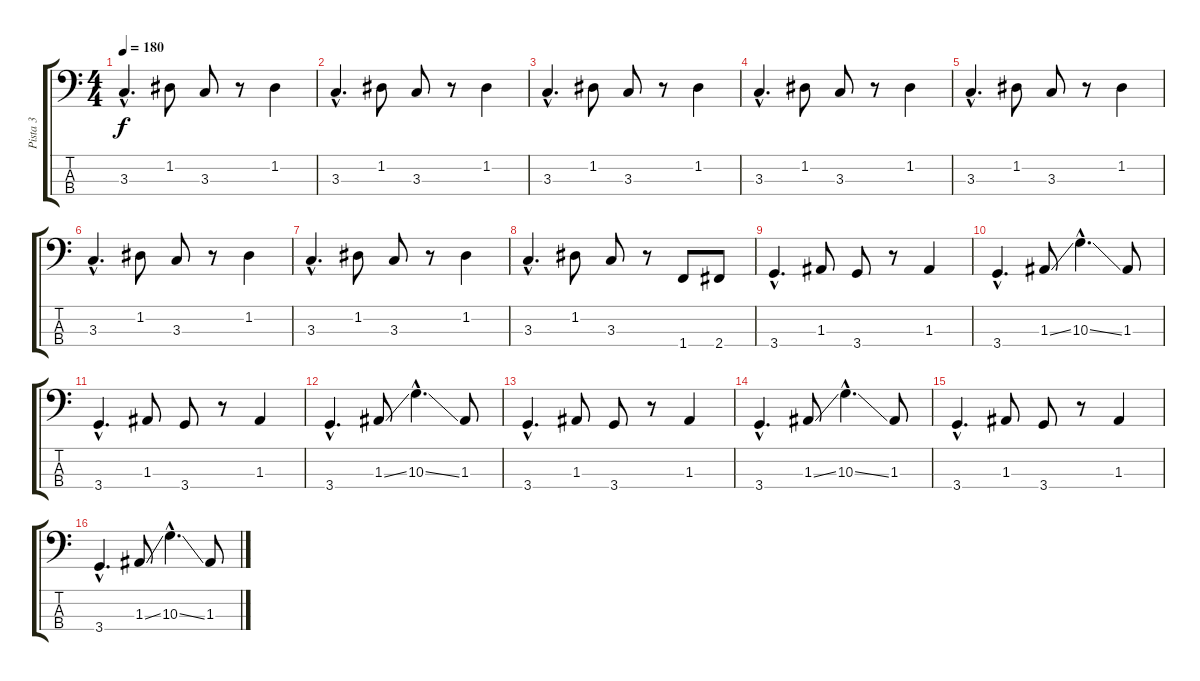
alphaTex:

\track ("Pista 3" "Pista 3") {instrument electricbassfinger}
\staff {score tabs}
\tuning (G2 D2 A1 E1) {hide}
\ts (4 4)
\tempo 180
\clef f4
\ks c
3.3{hac}.4{d dy f} 1.2.8 3.3.8 r.8 1.2.4 |
3.3{hac}.4{d} 1.2.8 3.3.8 r.8 1.2.4 |
3.3{hac}.4{d} 1.2.8 3.3.8 r.8 1.2.4 |
3.3{hac}.4{d} 1.2.8 3.3.8 r.8 1.2.4 |
3.3{hac}.4{d} 1.2.8 3.3.8 r.8 1.2.4 |
3.3{hac}.4{d} 1.2.8 3.3.8 r.8 1.2.4 |
3.3{hac}.4{d} 1.2.8 3.3.8 r.8 1.2.4 |
3.3{hac}.4{d} 1.2.8 3.3.8 r.8 1.4.8 2.4.8 |
3.4{hac}.4{d} 1.3.8 3.4.8 r.8 1.3.4 |
3.4{hac}.4{d} 1.3{ss}.8 10.3{ss hac}.4{d} 1.3.8 |
3.4{hac}.4{d} 1.3.8 3.4.8 r.8 1.3.4 |
3.4{hac}.4{d} 1.3{ss}.8 10.3{ss hac}.4{d} 1.3.8 |
3.4{hac}.4{d} 1.3.8 3.4.8 r.8 1.3.4 |
3.4{hac}.4{d} 1.3{ss}.8 10.3{ss hac}.4{d} 1.3.8 |
3.4{hac}.4{d} 1.3.8 3.4.8 r.8 1.3.4 |
3.4{hac}.4{d} 1.3{ss}.8 10.3{ss hac}.4{d} 1.3.8
